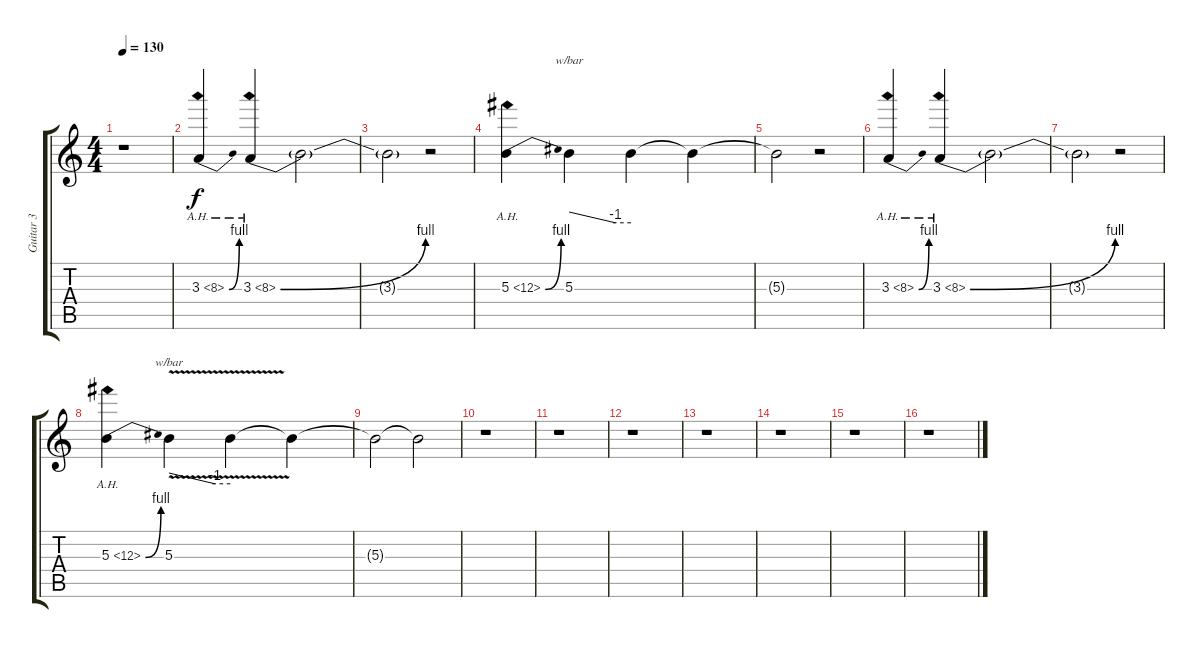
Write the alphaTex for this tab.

\track ("Guitar 3" "Guitar 3") {instrument distortionguitar}
\staff {score tabs}
\tuning (Eb4 Bb3 Gb3 Db3 Ab2 Eb2) {hide}
\ts (4 4)
\tempo 130
\clef g2
\ks c
r.1{dy f instrument distortionguitar} |
3.3{be (bend 0 0 60 4) ah 5}.4 3.3{be (bend 0 0 60 4) ah 5}.4 3.3{t}.2 |
3.3{t}.2 r.2 |
5.3{be (bend 0 0 60 4) ah 7}.4 5.3.4{tbe (custom default 0 0 45 -4 60 -4)} 5.3{t}.4 5.3{t}.4 |
5.3{t}.2 r.2 |
3.3{be (bend 0 0 60 4) ah 5}.4 3.3{be (bend 0 0 60 4) ah 5}.4 3.3{t}.2 |
3.3{t}.2 r.2 |
5.3{be (bend 0 0 60 4) ah 7}.4 5.3{v}.4{tbe (custom default 0 0 45 -4 60 -4)} 5.3{t}.4 5.3{t}.4 |
5.3{t}.2 5.3{t}.2 |
r.1 |
r.1 |
r.1 |
r.1 |
r.1 |
r.1 |
r.1
